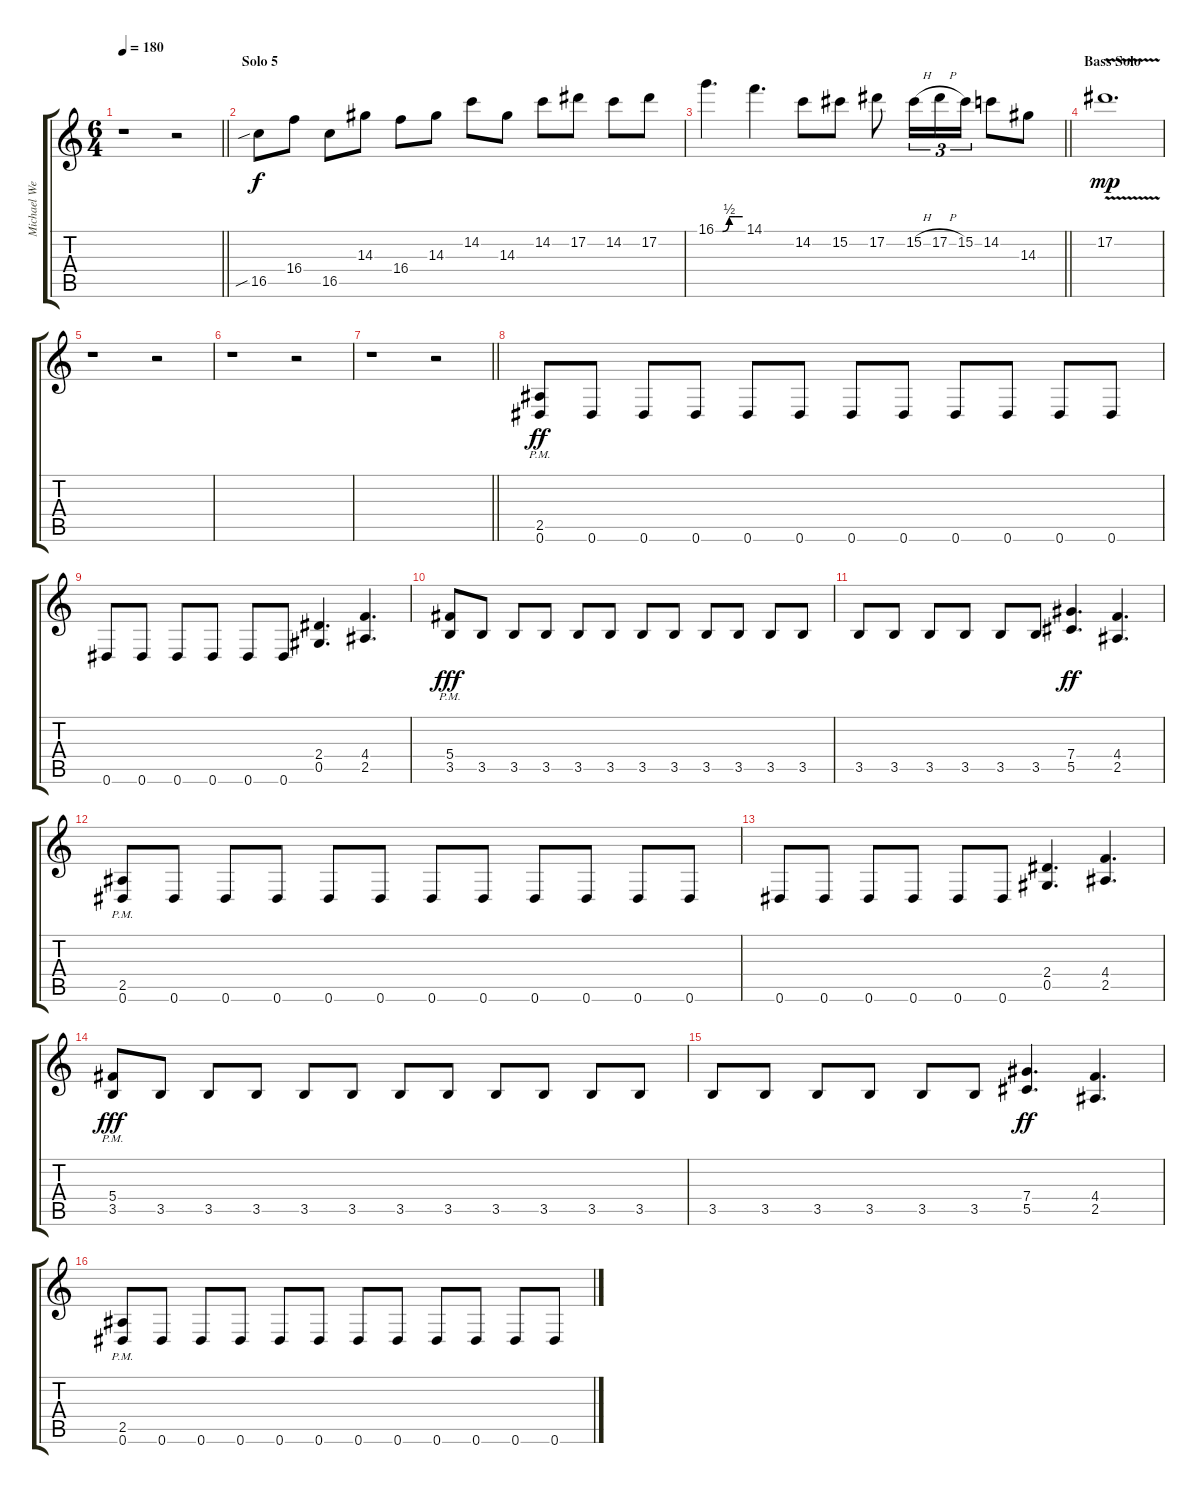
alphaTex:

\track ("Michael Weikath" "Michael We") {instrument distortionguitar}
\staff {score tabs}
\tuning (Eb4 Bb3 Gb3 Db3 Ab2 Eb2) {hide}
\ts (6 4)
\tempo 180
\clef g2
\barLineRight lightlight
\ks c
r.1{dy f} r.2 |
\section ("" "Solo 5")
16.5{sib}.8{volume 15} 16.4.8 16.5.8 14.3.8 16.4.8 14.3.8 14.2.8 14.3.8 14.2.8 17.2.8 14.2.8 17.2.8 |
\barLineRight lightlight
16.1{be (custom 0 0 15 0 30 2 45 2 60 2)}.4{d} 14.1.4{d} 14.2.8 15.2.8 17.2.8 15.2{h}.16{tu (3 2)} 17.2{h}.16{tu (3 2)} 15.2.16{tu (3 2)} 14.2.8 14.3.8 |
\section ("" "Bass Solo")
17.2{v}.1{d dy mp} |
r.1 r.2 |
r.1 r.2 |
\barLineRight lightlight
r.1 r.2 |
\section ("" "")
(2.5{pm} 0.6).8{dy ff volume 11 instrument distortionguitar} 0.6.8 0.6.8 0.6.8 0.6.8 0.6.8 0.6.8 0.6.8 0.6.8 0.6.8 0.6.8 0.6.8 |
0.6.8 0.6.8 0.6.8 0.6.8 0.6.8 0.6.8 (2.4 0.5).4{d} (4.4 2.5).4{d} |
(5.4{pm} 3.5{pm}).8{dy fff} 3.5.8 3.5.8 3.5.8 3.5.8 3.5.8 3.5.8 3.5.8 3.5.8 3.5.8 3.5.8 3.5.8 |
3.5.8 3.5.8 3.5.8 3.5.8 3.5.8 3.5.8 (7.4 5.5).4{d dy ff} (4.4 2.5).4{d} |
(2.5{pm} 0.6).8 0.6.8 0.6.8 0.6.8 0.6.8 0.6.8 0.6.8 0.6.8 0.6.8 0.6.8 0.6.8 0.6.8 |
0.6.8 0.6.8 0.6.8 0.6.8 0.6.8 0.6.8 (2.4 0.5).4{d} (4.4 2.5).4{d} |
(5.4{pm} 3.5{pm}).8{dy fff} 3.5.8 3.5.8 3.5.8 3.5.8 3.5.8 3.5.8 3.5.8 3.5.8 3.5.8 3.5.8 3.5.8 |
3.5.8 3.5.8 3.5.8 3.5.8 3.5.8 3.5.8 (7.4 5.5).4{d dy ff} (4.4 2.5).4{d} |
(2.5{pm} 0.6).8 0.6.8 0.6.8 0.6.8 0.6.8 0.6.8 0.6.8 0.6.8 0.6.8 0.6.8 0.6.8 0.6.8
